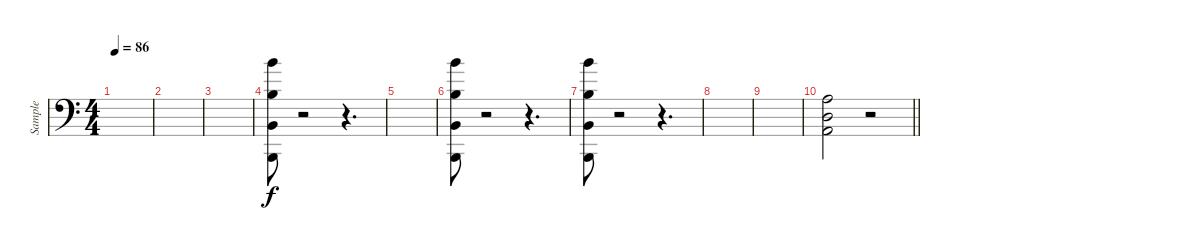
\track ("Sample" "Sample") {instrument stringensemble2}
\staff {score}
\tuning (Eb4 B3 Gb3 B2 Gb2 B1 Gb1) {hide}
\ts (4 4)
\tempo 86
\clef f4
\ks c
|
|
|
(8.1 5.3 5.5 5.7).8 r.2 r.4{d} |
|
(8.1 5.3 5.5 5.7).8 r.2 r.4{d} |
(8.1 5.3 5.5 5.7).8 r.2 r.4{d} |
|
|
\barLineRight lightlight
(3.3 3.4 3.5).2 r.2
